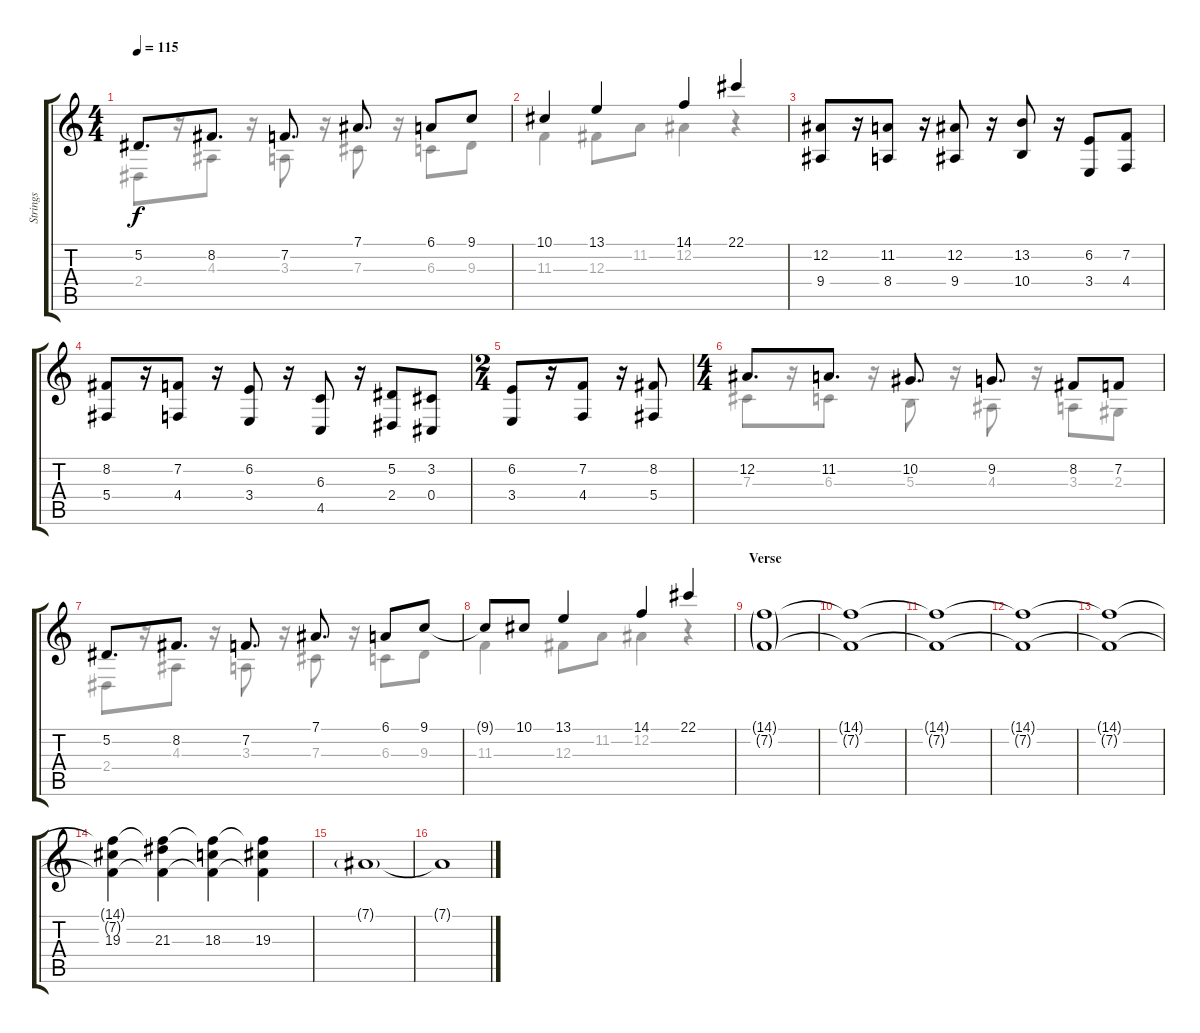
\track ("Strings" "Strings") {instrument stringensemble1}
\staff {score tabs}
\tuning (Eb4 Bb3 Gb3 Db3 Ab2 Eb2) {hide}
\voice
\ts (4 4)
\tempo 115
\clef g2
\ks c
5.2.8{d dy f} 8.2.8{d} 7.2.8{d} 7.1.8{d} 6.1.8 9.1.8 |
10.1.4 13.1.4 14.1.4 22.1.4 |
(12.2 9.4).8 r.16 (11.2 8.4).8 r.16 (12.2 9.4).8 r.16 (13.2 10.4).8 r.16 (6.2 3.4).8 (7.2 4.4).8 |
(8.2 5.4).8 r.16 (7.2 4.4).8 r.16 (6.2 3.4).8 r.16 (6.3 4.5).8 r.16 (5.2 2.4).8 (3.2 0.4).8 |
\ts (2 4)
(6.2 3.4).8 r.16 (7.2 4.4).8 r.16 (8.2 5.4).8 |
\ts (4 4)
12.2.8{d} 11.2.8{d} 10.2.8{d} 9.2.8{d} 8.2.8 7.2.8 |
5.2.8{d} 8.2.8{d} 7.2.8{d} 7.1.8{d} 6.1.8 9.1.8 |
9.1{t}.8 10.1.8 13.1.4 14.1.4 22.1.4 |
\section ("" "Verse")
(14.1{g} 7.2{g}).1 |
(14.1{t} 7.2{t}).1 |
(14.1{t} 7.2{t}).1 |
(14.1{t} 7.2{t}).1 |
(14.1{t} 7.2{t}).1 |
(14.1{t} 7.2{t} 19.3).4 (14.1{t} 7.2{t} 21.3).4 (14.1{t} 7.2{t} 18.3).4 (14.1{t} 7.2{t} 19.3).4 |
7.1{g}.1 |
7.1{t}.1
\voice
\clef g2
\ottava regular
\simile none
\ks c
2.4.8{dy f} r.16 4.3.8 r.16 3.3.8 r.16 7.3.8 r.16 6.3.8 9.3.8 |
11.3.4 12.3.8 11.2.8 12.2.4 r.4 |
|
|
|
7.3.8 r.16 6.3.8 r.16 5.3.8 r.16 4.3.8 r.16 3.3.8 2.3.8 |
2.4.8 r.16 4.3.8 r.16 3.3.8 r.16 7.3.8 r.16 6.3.8 9.3.8 |
11.3.4 12.3.8 11.2.8 12.2.4 r.4 |
|
|
|
|
|
|
|
